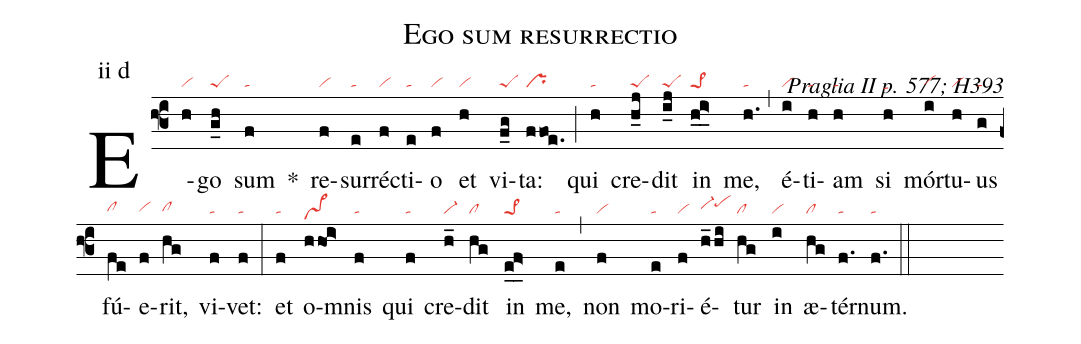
name: Ego sum resurrectio;
commentary: Praglia II p. 577; H393;
annotation: ii d;
nabc-lines: 1;
%%
(f3)
E(h|vi)go(g_h|peS) sum(f|ta) *()
re(f|vi)sur(e|ta)ré(f|vi)cti(e|ta)o(f|vi) et(h|vi) vi(f_g|peS)ta:(ffoe.|pr) (;)
qui(h|ta) cre(h_j|peS)dit(i_j|peS) in(h_0i>_0|pe>1) me,(h.|ta) (,)
é(i|vi)ti(h|ta)am(h|ta) si(h|tahe) mór(i|vihg)tu(h|vi)us(g|ta) fú(fe|clhg)e(f|vihg)rit,(hg|clhg) vi(f|ta)vet:(f|ta) (:)
et(f|ta) o(hhOi>|vs>hd)mnis(f|ta) qui(f|ta) cre(h_|vi-)dit(hg|cl) in(e_0f>_0|pe>1) me,(e|ta) (,)
non(f|vi) mo(e|ta)ri(f|vi)é(h_hi|vi-hhpehi)tur(hg|cl) in(i|vi) æ(hg|cl)tér(f.|ta)num.(f.|ta) (::)
